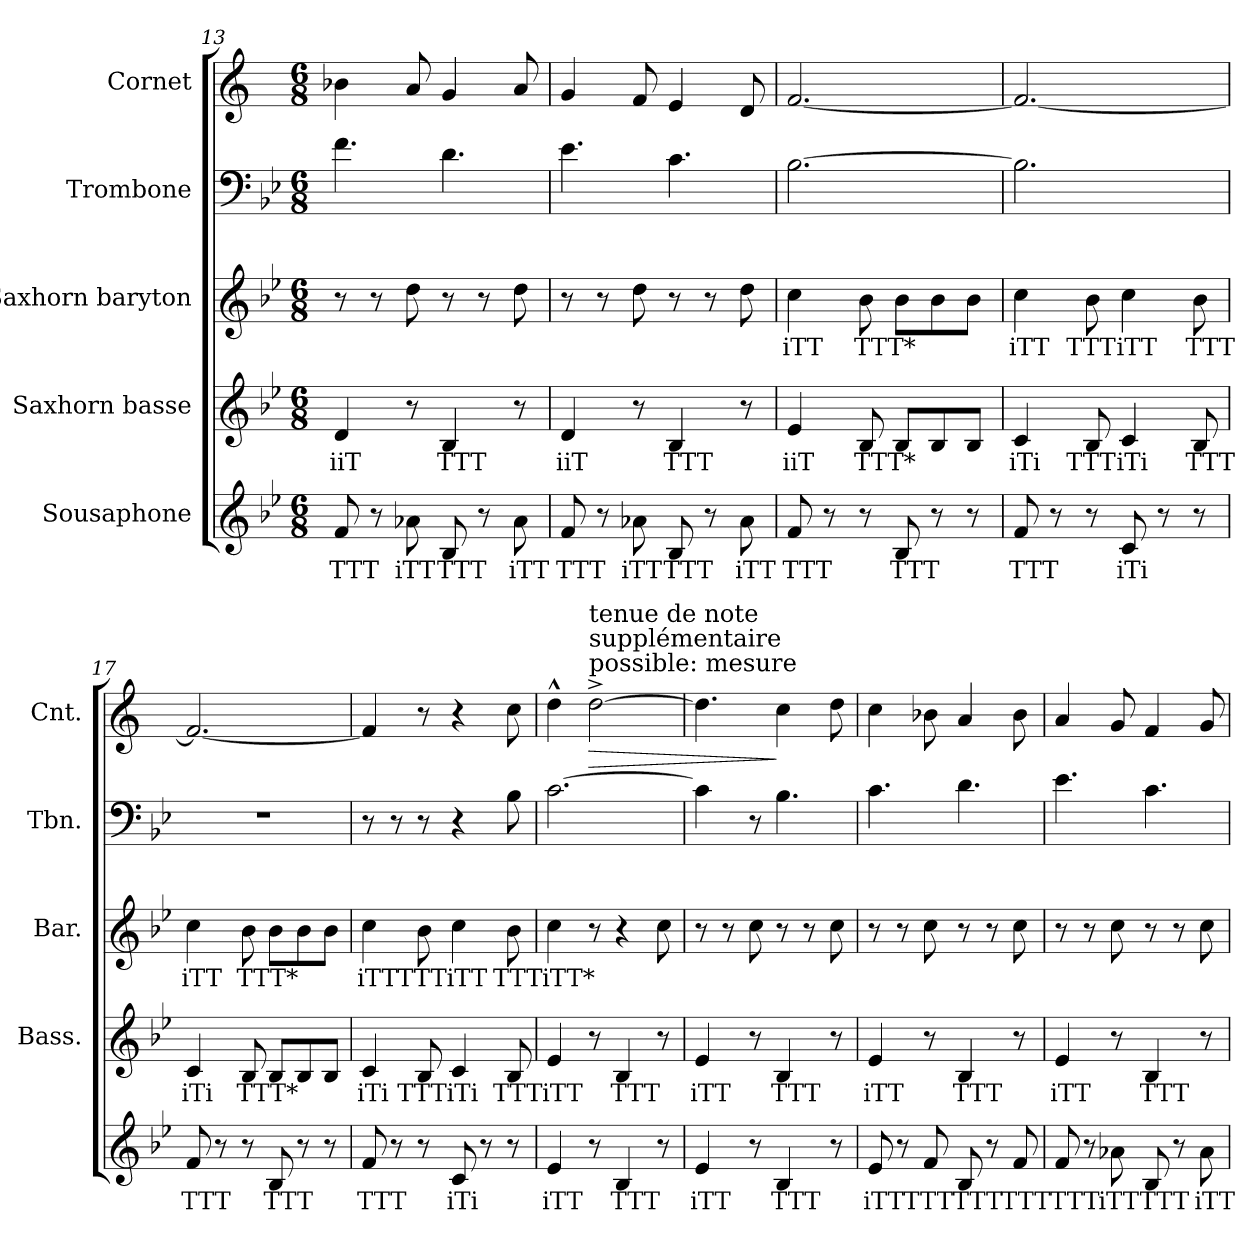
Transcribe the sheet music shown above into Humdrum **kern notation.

**kern	**text	**kern	**text	**kern	**text	**kern	**kern	**dynam
*part5	*part5	*part4	*part4	*part3	*part3	*part2	*part1	*part1
*staff5	*staff5	*staff4	*staff4	*staff3	*staff3	*staff2	*staff1	*staff1
*I"Sousaphone	*	*I"Saxhorn basse	*	*I"Saxhorn baryton	*	*I"Trombone	*I"Cornet	*
*	*	*I'Bass.	*	*I'Bar.	*	*I'Tbn.	*I'Cnt.	*
*clefG2	*	*clefG2	*	*clefG2	*	*clefF4	*clefG2	*
*ITrd15c26	*	*ITrd8c14	*	*ITrd8c14	*	*	*ITrd1c2	*
*k[b-e-]	*	*k[b-e-]	*	*k[b-e-]	*	*k[b-e-]	*k[b-e-]	*
*M6/8	*	*M6/8	*	*M6/8	*	*M6/8	*M6/8	*
=13	=13	=13	=13	=13	=13	=13	=13	=13
!	!LO:LY:b	!	!LO:LY:b	!	!	!	!	!
8FF/	TTT	4D/	iiT	8r	.	4.f\	4a-X\	.
8r	.	.	.	8r	.	.	.	.
!	!LO:LY:b	!	!	!	!	!	!	!
8AA-X\	iTT	8r	.	8d\	.	.	8g/	.
!	!LO:LY:b	!	!LO:LY:b	!	!	!	!	!
8BBB-/	TTT	4BB-/	TTT	8r	.	4.d\	4f/	.
8r	.	.	.	8r	.	.	.	.
!	!LO:LY:b	!	!	!	!	!	!	!
8AA-\	iTT	8r	.	8d\	.	.	8g/	.
=14	=14	=14	=14	=14	=14	=14	=14	=14
!	!LO:LY:b	!	!LO:LY:b	!	!	!	!	!
8FF/	TTT	4D/	iiT	8r	.	4.e-\	4f/	.
8r	.	.	.	8r	.	.	.	.
!	!LO:LY:b	!	!	!	!	!	!	!
8AA-X\	iTT	8r	.	8d\	.	.	8e-/	.
!	!LO:LY:b	!	!LO:LY:b	!	!	!	!	!
8BBB-/	TTT	4BB-/	TTT	8r	.	4.c\	4d/	.
8r	.	.	.	8r	.	.	.	.
!	!LO:LY:b	!	!	!	!	!	!	!
8AA-\	iTT	8r	.	8d\	.	.	8c/	.
!!LO:LB:g=z
=15	=15	=15	=15	=15	=15	=15	=15	=15
!	!LO:LY:b	!	!LO:LY:b	!	!LO:LY:b	!	!	!
8FF/	TTT	4E-/	iiT	4c\	iTT	[2.B-\	[2.e-/	.
8r	.	.	.	.	.	.	.	.
!	!	!	!LO:LY:b	!	!LO:LY:b	!	!	!
8r	.	8BB-/	TTT*	8B-\	TTT*	.	.	.
!	!LO:LY:b	!	!	!	!	!	!	!
8BBB-/	TTT	8BB-/L	.	8B-\L	.	.	.	.
8r	.	8BB-/	.	8B-\	.	.	.	.
8r	.	8BB-/J	.	8B-\J	.	.	.	.
=16	=16	=16	=16	=16	=16	=16	=16	=16
!	!LO:LY:b	!	!LO:LY:b	!	!LO:LY:b	!	!	!
8FF/	TTT	4C/	iTi	4c\	iTT	2.B-\]	2.e-/_	.
8r	.	.	.	.	.	.	.	.
!	!	!	!LO:LY:b	!	!LO:LY:b	!	!	!
8r	.	8BB-/	TTT	8B-\	TTT	.	.	.
!	!LO:LY:b	!	!LO:LY:b	!	!LO:LY:b	!	!	!
8CC/	iTi	4C/	iTi	4c\	iTT	.	.	.
8r	.	.	.	.	.	.	.	.
!	!	!	!LO:LY:b	!	!LO:LY:b	!	!	!
8r	.	8BB-/	TTT	8B-\	TTT	.	.	.
=17	=17	=17	=17	=17	=17	=17	=17	=17
!	!LO:LY:b	!	!LO:LY:b	!	!LO:LY:b	!	!	!
8FF/	TTT	4C/	iTi	4c\	iTT	2.r	2.e-/_	.
8r	.	.	.	.	.	.	.	.
!	!	!	!LO:LY:b	!	!LO:LY:b	!	!	!
8r	.	8BB-/	TTT*	8B-\	TTT*	.	.	.
!	!LO:LY:b	!	!	!	!	!	!	!
8BBB-/	TTT	8BB-/L	.	8B-\L	.	.	.	.
8r	.	8BB-/	.	8B-\	.	.	.	.
8r	.	8BB-/J	.	8B-\J	.	.	.	.
=18	=18	=18	=18	=18	=18	=18	=18	=18
!	!LO:LY:b	!	!LO:LY:b	!	!LO:LY:b	!	!	!
8FF/	TTT	4C/	iTi	4c\	iTT	8r	4e-/]	.
8r	.	.	.	.	.	8r	.	.
!	!	!	!LO:LY:b	!	!LO:LY:b	!	!	!
8r	.	8BB-/	TTT	8B-\	TTT	8r	8r	.
!	!LO:LY:b	!	!LO:LY:b	!	!LO:LY:b	!	!	!
8CC/	iTi	4C/	iTi	4c\	iTT	4r	4r	.
8r	.	.	.	.	.	.	.	.
!	!	!	!LO:LY:b	!	!LO:LY:b	!	!	!
8r	.	8BB-/	TTT	8B-\	TTT	8B-\	8b-\	.
!!LO:PB:g=z
=19	=19	=19	=19	=19	=19	=19	=19	=19
!	!LO:LY:b	!	!LO:LY:b	!	!LO:LY:b	!	!	!
4EE-/	iTT	4E-/	iTT	4c\	iTT*	[2.c\	4cc^^\	.
!	!	!	!	!	!	!	!LO:TX:a:t=possible&colon; mesure	!
!	!	!	!	!	!	!	!LO:TX:a:t=supplémentaire	!
!	!	!	!	!	!	!	!LO:TX:a:t=tenue de note	!
!	!	!	!	!	!	!	!	!LO:HP:b
8r	.	8r	.	8r	.	.	[2cc^\	>
!	!LO:LY:b	!	!LO:LY:b	!	!	!	!	!
4BBB-/	TTT	4BB-/	TTT	4r	.	.	.	.
8r	.	8r	.	8c\	.	.	.	.
=20	=20	=20	=20	=20	=20	=20	=20	=20
!	!LO:LY:b	!	!LO:LY:b	!	!	!	!	!
4EE-/	iTT	4E-/	iTT	8r	.	4c\]	4.cc\]	.
.	.	.	.	8r	.	.	.	.
8r	.	8r	.	8c\	.	8r	.	.
!	!LO:LY:b	!	!LO:LY:b	!	!	!	!	!
4BBB-/	TTT	4BB-/	TTT	8r	.	4.B-\	4b-\	]
.	.	.	.	8r	.	.	.	.
8r	.	8r	.	8c\	.	.	8cc\	.
=21	=21	=21	=21	=21	=21	=21	=21	=21
!	!LO:LY:b	!	!LO:LY:b	!	!	!	!	!
8EE-/	iTT	4E-/	iTT	8r	.	4.c\	4b-\	.
8r	.	.	.	8r	.	.	.	.
!	!LO:LY:b	!	!	!	!	!	!	!
8FF/	TTT	8r	.	8c\	.	.	8a-X\	.
!	!LO:LY:b	!	!LO:LY:b	!	!	!	!	!
8BBB-/	TTT	4BB-/	TTT	8r	.	4.d\	4g/	.
8r	.	.	.	8r	.	.	.	.
!	!LO:LY:b	!	!	!	!	!	!	!
8FF/	TTT	8r	.	8c\	.	.	8a-\	.
=22	=22	=22	=22	=22	=22	=22	=22	=22
!	!LO:LY:b	!	!LO:LY:b	!	!	!	!	!
8FF/	TTT	4E-/	iTT	8r	.	4.e-\	4g/	.
8r	.	.	.	8r	.	.	.	.
!	!LO:LY:b	!	!	!	!	!	!	!
8AA-X\	iTT	8r	.	8c\	.	.	8f/	.
!	!LO:LY:b	!	!LO:LY:b	!	!	!	!	!
8BBB-/	TTT	4BB-/	TTT	8r	.	4.c\	4e-/	.
8r	.	.	.	8r	.	.	.	.
!	!LO:LY:b	!	!	!	!	!	!	!
8AA-\	iTT	8r	.	8c\	.	.	8f/	.
=	=	=	=	=	=	=	=	=
*-	*-	*-	*-	*-	*-	*-	*-	*-
